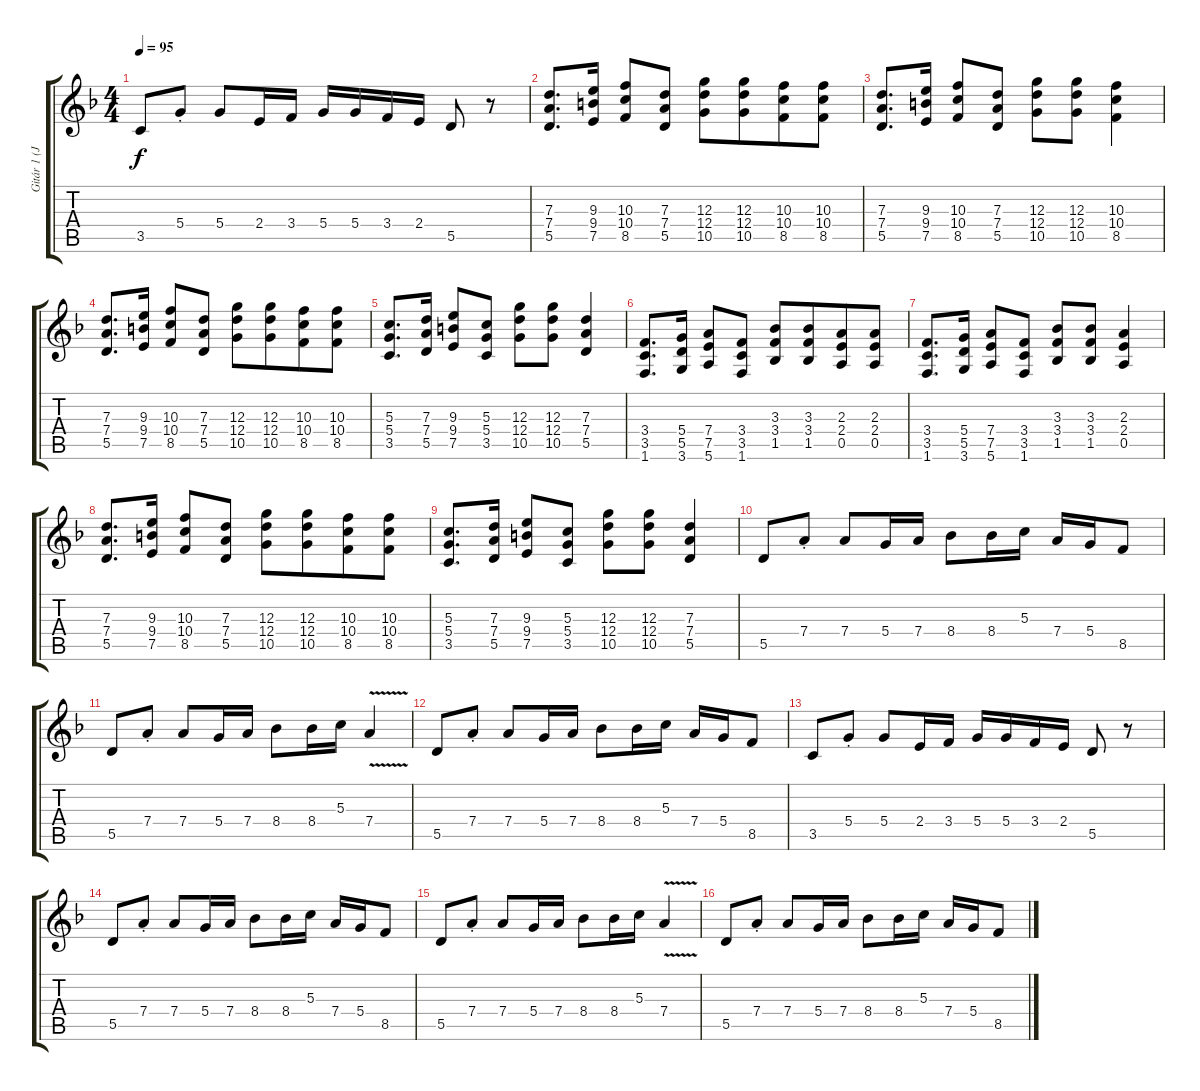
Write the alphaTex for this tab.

\track ("Gitár 1 (Janick Gers)" "Gitár 1 (J") {instrument distortionguitar}
\staff {score tabs}
\tuning (E4 B3 G3 D3 A2 E2) {hide}
\ts (4 4)
\tempo 95
\clef g2
\ks f
3.5.8{dy f} 5.4{st}.8 5.4.8 2.4.16 3.4.16 5.4.16 5.4.16 3.4.16 2.4.16 5.5.8 r.8 |
(7.3 7.4 5.5).8{d} (9.3 9.4 7.5).16 (10.3 10.4 8.5).8 (7.3 7.4 5.5).8 (12.3 12.4 10.5).8 (12.3 12.4 10.5).8{beam merge} (10.3 10.4 8.5).8 (10.3 10.4 8.5).8 |
(7.3 7.4 5.5).8{d} (9.3 9.4 7.5).16 (10.3 10.4 8.5).8 (7.3 7.4 5.5).8 (12.3 12.4 10.5).8 (12.3 12.4 10.5).8{beam merge} (10.3 10.4 8.5).4 |
(7.3 7.4 5.5).8{d} (9.3 9.4 7.5).16 (10.3 10.4 8.5).8 (7.3 7.4 5.5).8 (12.3 12.4 10.5).8 (12.3 12.4 10.5).8{beam merge} (10.3 10.4 8.5).8 (10.3 10.4 8.5).8 |
(5.3 5.4 3.5).8{d} (7.3 7.4 5.5).16 (9.3 9.4 7.5).8 (5.3 5.4 3.5).8 (12.3 12.4 10.5).8 (12.3 12.4 10.5).8 (7.3 7.4 5.5).4 |
(3.4 3.5 1.6).8{d} (5.4 5.5 3.6).16 (7.4 7.5 5.6).8 (3.4 3.5 1.6).8 (3.3 3.4 1.5).8 (3.3 3.4 1.5).8{beam merge} (2.3 2.4 0.5).8 (2.3 2.4 0.5).8 |
(3.4 3.5 1.6).8{d} (5.4 5.5 3.6).16 (7.4 7.5 5.6).8 (3.4 3.5 1.6).8 (3.3 3.4 1.5).8 (3.3 3.4 1.5).8{beam merge} (2.3 2.4 0.5).4 |
(7.3 7.4 5.5).8{d} (9.3 9.4 7.5).16 (10.3 10.4 8.5).8 (7.3 7.4 5.5).8 (12.3 12.4 10.5).8 (12.3 12.4 10.5).8{beam merge} (10.3 10.4 8.5).8 (10.3 10.4 8.5).8 |
(5.3 5.4 3.5).8{d} (7.3 7.4 5.5).16 (9.3 9.4 7.5).8 (5.3 5.4 3.5).8 (12.3 12.4 10.5).8 (12.3 12.4 10.5).8 (7.3 7.4 5.5).4 |
5.5.8 7.4{st}.8 7.4.8 5.4.16 7.4.16 8.4.8 8.4.16 5.3.16 7.4.16 5.4.16 8.5.8 |
5.5.8 7.4{st}.8 7.4.8 5.4.16 7.4.16 8.4.8 8.4.16 5.3.16 7.4{v}.4 |
5.5.8 7.4{st}.8 7.4.8 5.4.16 7.4.16 8.4.8 8.4.16 5.3.16 7.4.16 5.4.16 8.5.8 |
3.5.8 5.4{st}.8 5.4.8 2.4.16 3.4.16 5.4.16 5.4.16 3.4.16 2.4.16 5.5.8 r.8 |
5.5.8 7.4{st}.8 7.4.8 5.4.16 7.4.16 8.4.8 8.4.16 5.3.16 7.4.16 5.4.16 8.5.8 |
5.5.8 7.4{st}.8 7.4.8 5.4.16 7.4.16 8.4.8 8.4.16 5.3.16 7.4{v}.4 |
5.5.8 7.4{st}.8 7.4.8 5.4.16 7.4.16 8.4.8 8.4.16 5.3.16 7.4.16 5.4.16 8.5.8
